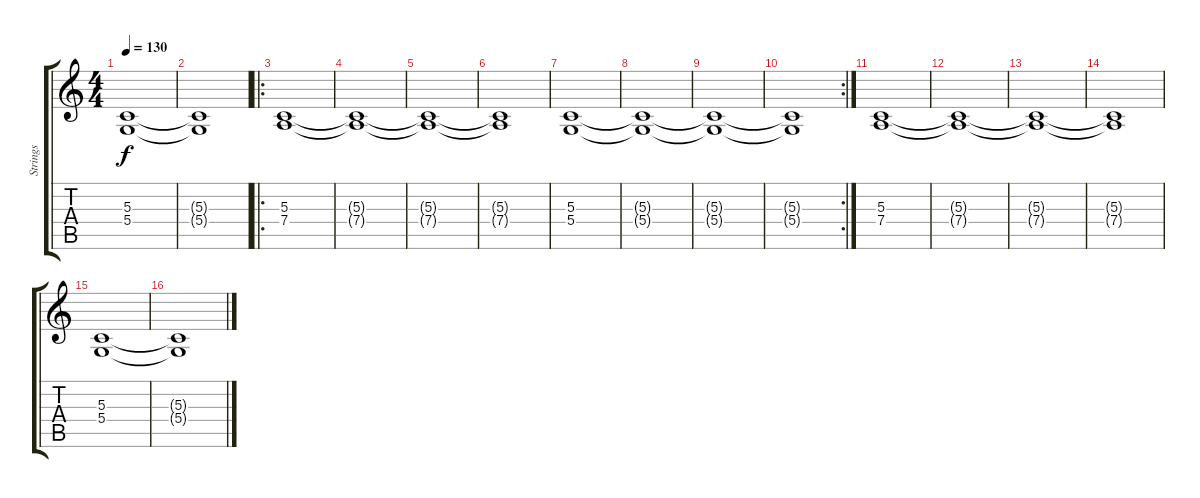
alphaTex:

\track ("Strings" "Strings") {instrument stringensemble1}
\staff {score tabs}
\tuning (E4 B3 G3 D3 A2 E2) {hide}
\ts (4 4)
\tempo 130
\clef g2
\ks c
(5.3{t} 5.4{t}).1{dy f} |
(5.3{t} 5.4{t}).1 |
\ro
(5.3 7.4).1 |
(5.3{t} 7.4{t}).1 |
(5.3{t} 7.4{t}).1 |
(5.3{t} 7.4{t}).1 |
(5.3 5.4).1 |
(5.3{t} 5.4{t}).1 |
(5.3{t} 5.4{t}).1 |
\rc 2
(5.3{t} 5.4{t}).1 |
(5.3 7.4).1 |
(5.3{t} 7.4{t}).1 |
(5.3{t} 7.4{t}).1 |
(5.3{t} 7.4{t}).1 |
(5.3 5.4).1 |
(5.3{t} 5.4{t}).1
